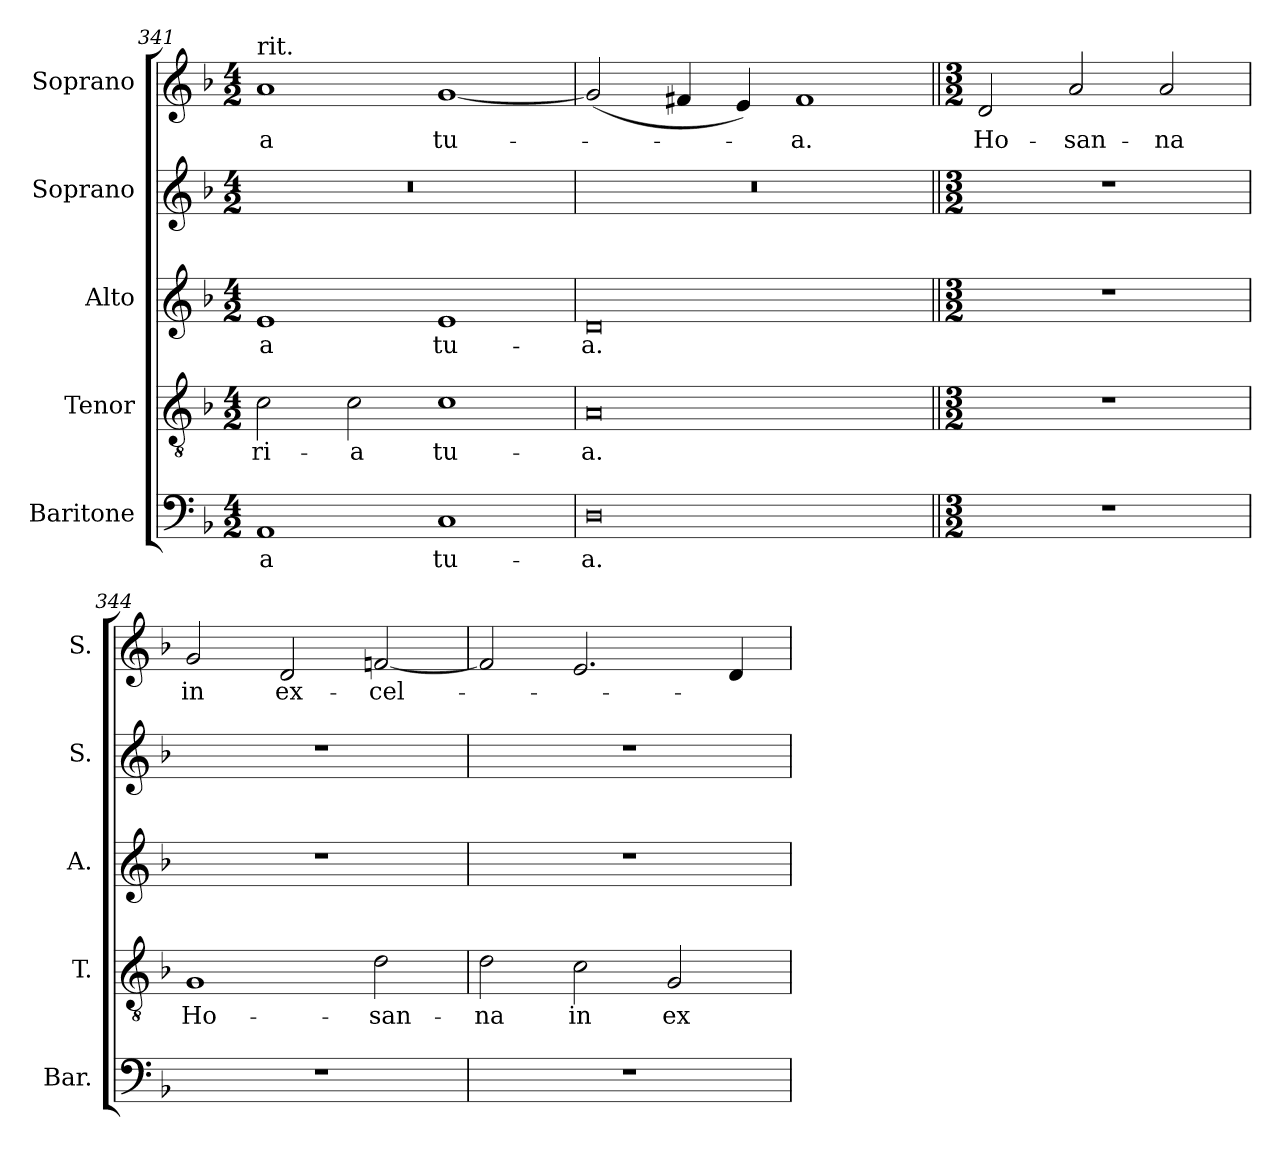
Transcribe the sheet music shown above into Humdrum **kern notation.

**kern	**text	**kern	**text	**kern	**text	**kern	**kern	**text
*part5	*part5	*part4	*part4	*part3	*part3	*part2	*part1	*part1
*staff5	*staff5	*staff4	*staff4	*staff3	*staff3	*staff2	*staff1	*staff1
*I"Baritone	*	*I"Tenor	*	*I"Alto	*	*I"Soprano	*I"Soprano	*
*I'Bar.	*	*I'T.	*	*I'A.	*	*I'S.	*I'S.	*
*clefF4	*	*clefGv2	*	*clefG2	*	*clefG2	*clefG2	*
*	*	*ITrd7c12	*	*	*	*	*	*
*k[b-]	*	*k[b-]	*	*k[b-]	*	*k[b-]	*k[b-]	*
*F:	*	*F:	*	*F:	*	*F:	*F:	*
*M4/2	*	*M4/2	*	*M4/2	*	*M4/2	*M4/2	*
=341	=341	=341	=341	=341	=341	=341	=341	=341
!	!LO:LY:b:color=#000000	!	!	!	!	!	!	!
!	!	!	!LO:LY:b:color=#000000	!	!	!	!	!
!	!	!	!	!	!LO:LY:b:color=#000000	!LO:N:vis=1	!	!
!	!	!	!	!	!	!	!LO:TX:t=rit.	!
!	!	!	!	!	!	!	!	!LO:LY:b:color=#000000
1AAi	-a	2Ci\	-ri-	1ei	-a	0r	1ai	-a
!	!	!	!LO:LY:b:color=#000000	!	!	!	!	!
.	.	2Ci\	-a	.	.	.	.	.
!	!LO:LY:b:color=#000000	!	!	!	!	!	!	!
!	!	!	!LO:LY:b:color=#000000	!	!	!	!	!
!	!	!	!	!	!LO:LY:b:color=#000000	!	!	!
!	!	!	!	!	!	!	!	!LO:LY:b:color=#000000
1Ci	tu-	1Ci	tu-	1ei	tu-	.	[1gi	tu-
=342	=342	=342	=342	=342	=342	=342	=342	=342
!	!LO:LY:b:color=#000000	!	!	!	!	!	!	!
!	!	!	!LO:LY:b:color=#000000	!	!	!	!	!
!	!	!	!	!	!LO:LY:b:color=#000000	!LO:N:vis=1	!	!
0Di	-a.	0AAi	-a.	0di	-a.	0r	(2gi/]	.
.	.	.	.	.	.	.	4f#Xi/	.
.	.	.	.	.	.	.	4ei/)	.
!	!	!	!	!	!	!	!	!LO:LY:b:color=#000000
.	.	.	.	.	.	.	1f#i	-a.
!!LO:PB:g=z
=343||	=343||	=343||	=343||	=343||	=343||	=343||	=343||	=343||
*M3/2	*	*M3/2	*	*M3/2	*	*M3/2	*M3/2	*
!LO:N:vis=1	!	!LO:N:vis=1	!	!LO:N:vis=1	!	!LO:N:vis=1	!	!
*	*	*	*	*	*	*	*MM224	*
!	!	!	!	!	!	!	!	!LO:LY:b:color=#000000
1.r	.	1.r	.	1.r	.	1.r	2di/	Ho-
!	!	!	!	!	!	!	!	!LO:LY:b:color=#000000
.	.	.	.	.	.	.	2ai/	-san-
!	!	!	!	!	!	!	!	!LO:LY:b:color=#000000
.	.	.	.	.	.	.	2ai/	-na
=344	=344	=344	=344	=344	=344	=344	=344	=344
!LO:N:vis=1	!	!	!	!	!	!	!	!
!	!	!	!LO:LY:b:color=#000000	!LO:N:vis=1	!	!LO:N:vis=1	!	!
!	!	!	!	!	!	!	!	!LO:LY:b:color=#000000
1.r	.	1GGi	Ho-	1.r	.	1.r	2gi/	in
!	!	!	!	!	!	!	!	!LO:LY:b:color=#000000
.	.	.	.	.	.	.	2di/	ex-
!	!	!	!LO:LY:b:color=#000000	!	!	!	!	!
!	!	!	!	!	!	!	!	!LO:LY:b:color=#000000
.	.	2Di\	-san-	.	.	.	[2fni/	-cel-
=345	=345	=345	=345	=345	=345	=345	=345	=345
!LO:N:vis=1	!	!	!	!	!	!	!	!
!	!	!	!LO:LY:b:color=#000000	!LO:N:vis=1	!	!LO:N:vis=1	!	!
1.r	.	2Di\	-na	1.r	.	1.r	2fi/]	.
!	!	!	!LO:LY:b:color=#000000	!	!	!	!	!
.	.	2Ci\	in	.	.	.	2.ei/	.
!	!	!	!LO:LY:b:color=#000000	!	!	!	!	!
.	.	2GGi/	ex-	.	.	.	.	.
.	.	.	.	.	.	.	4di/	.
=	=	=	=	=	=	=	=	=
*-	*-	*-	*-	*-	*-	*-	*-	*-
